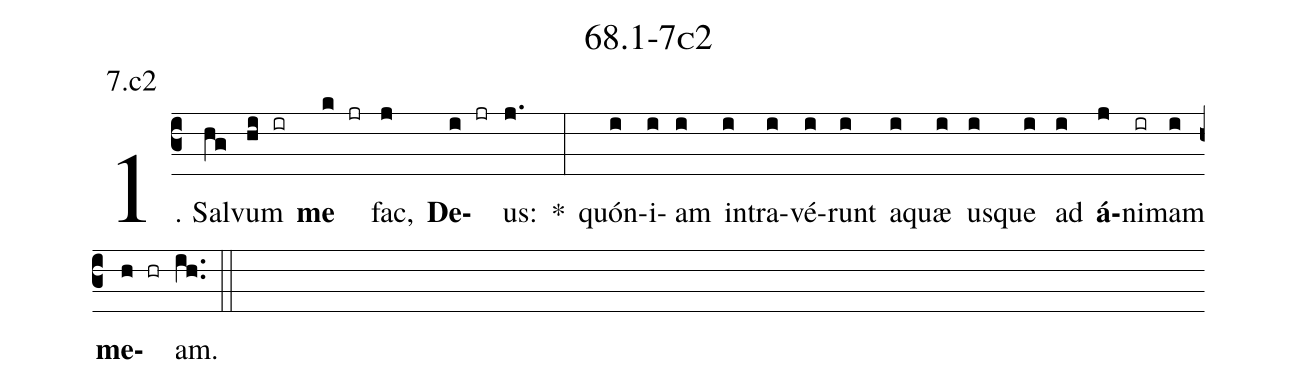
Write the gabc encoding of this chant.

name: 68.1-7c2;
annotation: 7.c2;
%%
(c3)1. Sal(hg)vum(hi ir) <b>me</b>(k jr) fac,(j) <b>De</b>(i jr)us:(j.) *(:) quón(i)i(i)am(i) in(i)tra(i)vé(i)runt(i) a(i)quæ(i) us(i)que(i) ad(i) <b>á</b>(j)ni(ir)mam(i) <b>me</b>(h hr)am.(ih..) (::)


%E(i) u(i) o(j) u(i) a(h) e.(ih..) (::)
